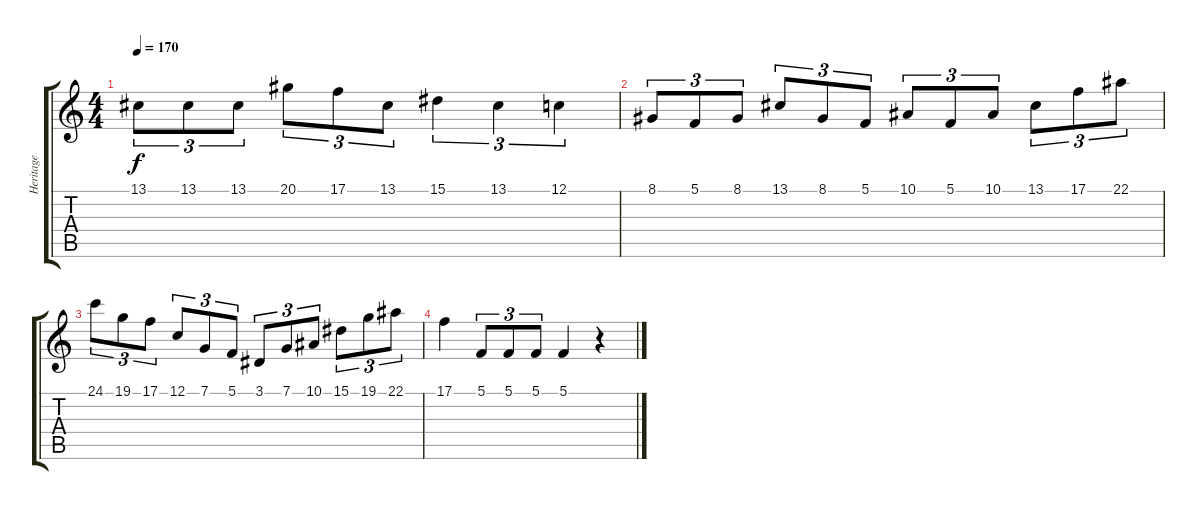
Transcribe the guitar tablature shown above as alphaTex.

\track ("Heritage" "Heritage") {instrument shamisen}
\staff {score tabs}
\tuning (C4 G3 Eb3 Bb2 F2 C2) {hide}
\ts (4 4)
\tempo 170
\clef g2
\ks c
13.1.8{tu (3 2) dy f} 13.1.8{tu (3 2)} 13.1.8{tu (3 2)} 20.1.8{tu (3 2)} 17.1.8{tu (3 2)} 13.1.8{tu (3 2)} 15.1.4{tu (3 2)} 13.1.4{tu (3 2)} 12.1.4{tu (3 2)} |
8.1.8{tu (3 2)} 5.1.8{tu (3 2)} 8.1.8{tu (3 2)} 13.1.8{tu (3 2)} 8.1.8{tu (3 2)} 5.1.8{tu (3 2)} 10.1.8{tu (3 2)} 5.1.8{tu (3 2)} 10.1.8{tu (3 2)} 13.1.8{tu (3 2)} 17.1.8{tu (3 2)} 22.1.8{tu (3 2)} |
24.1.8{tu (3 2)} 19.1.8{tu (3 2)} 17.1.8{tu (3 2)} 12.1.8{tu (3 2)} 7.1.8{tu (3 2)} 5.1.8{tu (3 2)} 3.1.8{tu (3 2)} 7.1.8{tu (3 2)} 10.1.8{tu (3 2)} 15.1.8{tu (3 2)} 19.1.8{tu (3 2)} 22.1.8{tu (3 2)} |
17.1.4 5.1.8{tu (3 2)} 5.1.8{tu (3 2)} 5.1.8{tu (3 2)} 5.1.4 r.4
